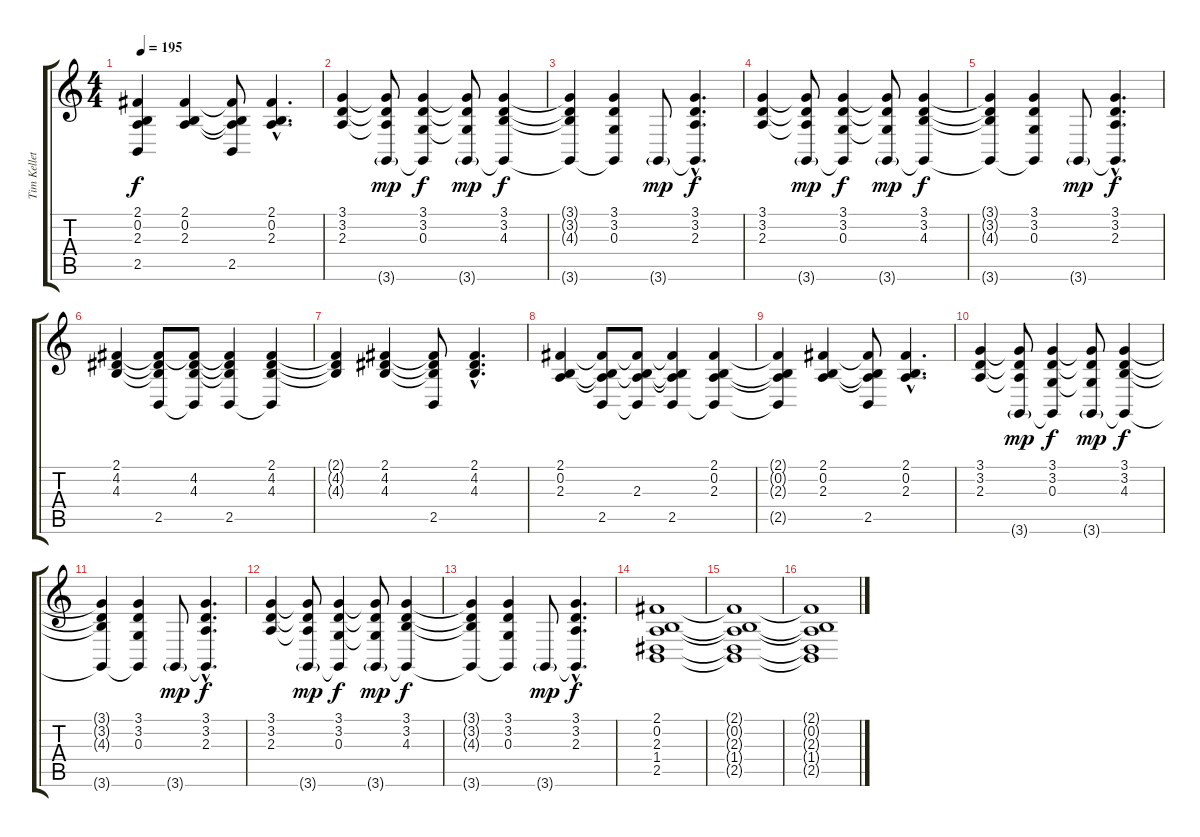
\track ("Tim Kellett (Keyboards)" "Tim Kellet") {instrument brightacousticpiano}
\staff {score tabs}
\tuning (E4 B3 G3 D3 A2 E2) {hide}
\ts (4 4)
\tempo 195
\clef g2
\ks c
(2.1{t} 0.2{t} 2.3{t} 2.5{t}).4{dy f} (2.1 0.2 2.3).4 (2.1{t} 0.2{t} 2.3{t} 2.5).8 (2.1{hac} 0.2{hac} 2.3{hac}).4{d} |
(3.1 3.2 2.3).4 (3.1{t} 3.2{t} 2.3{t} 3.6{g}).8{dy mp} (3.1 3.2 0.3 3.6{t}).4{dy f} (3.1{t} 3.2{t} 0.3{t} 3.6{g}).8{dy mp} (3.1 3.2 4.3 3.6{t}).4{dy f} |
(3.1{t} 3.2{t} 4.3{t} 3.6{t}).4 (3.1 3.2 0.3 3.6{t}).4 3.6{g}.8{dy mp} (3.1{hac} 3.2{hac} 2.3{hac} 3.6{hac t}).4{d dy f} |
(3.1 3.2 2.3).4 (3.1{t} 3.2{t} 2.3{t} 3.6{g}).8{dy mp} (3.1 3.2 0.3 3.6{t}).4{dy f} (3.1{t} 3.2{t} 0.3{t} 3.6{g}).8{dy mp} (3.1 3.2 4.3 3.6{t}).4{dy f} |
(3.1{t} 3.2{t} 4.3{t} 3.6{t}).4 (3.1 3.2 0.3 3.6{t}).4 3.6{g}.8{dy mp} (3.1{hac} 3.2{hac} 2.3{hac} 3.6{hac t}).4{d dy f} |
(2.1 4.2 4.3).4 (2.1{t} 4.2{t} 4.3{t} 2.5).8 (2.1{t} 4.2 4.3 2.5{t}).8 (2.1{t} 4.2{t} 4.3{t} 2.5).4 (2.1 4.2 4.3 2.5{t}).4 |
(2.1{t} 4.2{t} 4.3{t}).4 (2.1 4.2 4.3).4 (2.1{t} 4.2{t} 4.3{t} 2.5).8 (2.1{hac} 4.2{hac} 4.3{hac}).4{d} |
(2.1 0.2 2.3).4 (2.1{t} 0.2{t} 2.3{t} 2.5).8 (2.1{t} 0.2{t} 2.3 2.5{t}).8 (2.1{t} 0.2{t} 2.3{t} 2.5).4 (2.1 0.2 2.3 2.5{t}).4 |
(2.1{t} 0.2{t} 2.3{t} 2.5{t}).4 (2.1 0.2 2.3).4 (2.1{t} 0.2{t} 2.3{t} 2.5).8 (2.1{hac} 0.2{hac} 2.3{hac}).4{d} |
(3.1 3.2 2.3).4 (3.1{t} 3.2{t} 2.3{t} 3.6{g}).8{dy mp} (3.1 3.2 0.3 3.6{t}).4{dy f} (3.1{t} 3.2{t} 0.3{t} 3.6{g}).8{dy mp} (3.1 3.2 4.3 3.6{t}).4{dy f} |
(3.1{t} 3.2{t} 4.3{t} 3.6{t}).4 (3.1 3.2 0.3 3.6{t}).4 3.6{g}.8{dy mp} (3.1{hac} 3.2{hac} 2.3{hac} 3.6{hac t}).4{d dy f} |
(3.1 3.2 2.3).4 (3.1{t} 3.2{t} 2.3{t} 3.6{g}).8{dy mp} (3.1 3.2 0.3 3.6{t}).4{dy f} (3.1{t} 3.2{t} 0.3{t} 3.6{g}).8{dy mp} (3.1 3.2 4.3 3.6{t}).4{dy f} |
(3.1{t} 3.2{t} 4.3{t} 3.6{t}).4 (3.1 3.2 0.3 3.6{t}).4 3.6{g}.8{dy mp} (3.1{hac} 3.2{hac} 2.3{hac} 3.6{hac t}).4{d dy f} |
(2.1 0.2 2.3 1.4 2.5).1 |
(2.1{t} 0.2{t} 2.3{t} 1.4{t} 2.5{t}).1 |
(2.1{t} 0.2{t} 2.3{t} 1.4{t} 2.5{t}).1
